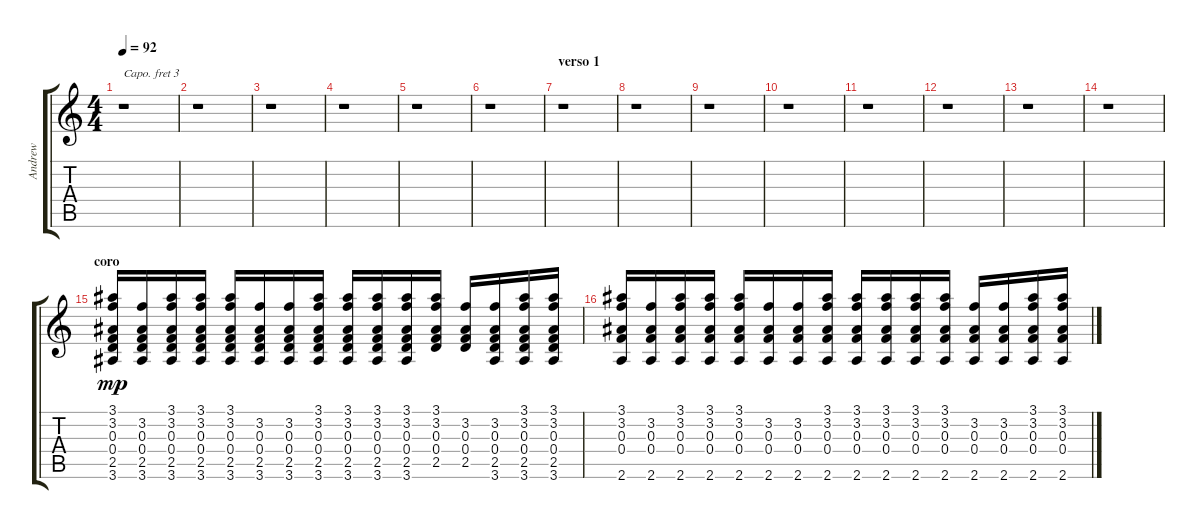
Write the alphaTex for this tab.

\track ("Andrew" "Andrew") {instrument overdrivenguitar}
\staff {score tabs}
\capo 3
\tuning (E4 B3 G3 D3 A2 E2) {hide}
\ts (4 4)
\tempo 92
\clef g2
\ks c
r.1{dy mp instrument overdrivenguitar} |
r.1 |
r.1 |
r.1 |
r.1 |
r.1 |
\section ("" "verso 1")
r.1 |
r.1 |
r.1 |
r.1 |
r.1 |
r.1 |
r.1 |
r.1 |
\section ("" "coro")
(3.1 3.2 0.3 0.4 2.5 3.6).16 (3.2 0.3 0.4 2.5 3.6).16 (3.1 3.2 0.3 0.4 2.5 3.6).16 (3.1 3.2 0.3 0.4 2.5 3.6).16 (3.1 3.2 0.3 0.4 2.5 3.6).16 (3.2 0.3 0.4 2.5 3.6).16 (3.2 0.3 0.4 2.5 3.6).16 (3.1 3.2 0.3 0.4 2.5 3.6).16 (3.1 3.2 0.3 0.4 2.5 3.6).16 (3.1 3.2 0.3 0.4 2.5 3.6).16 (3.1 3.2 0.3 0.4 2.5 3.6).16 (3.1 3.2 0.3 0.4 2.5).16 (3.2 0.3 0.4 2.5).16 (3.2 0.3 0.4 2.5 3.6).16 (3.1 3.2 0.3 0.4 2.5 3.6).16 (3.1 3.2 0.3 0.4 2.5 3.6).16 |
(3.1 3.2 0.3 0.4 2.6).16 (3.2 0.3 0.4 2.6).16 (3.1 3.2 0.3 0.4 2.6).16 (3.1 3.2 0.3 0.4 2.6).16 (3.1 3.2 0.3 0.4 2.6).16 (3.2 0.3 0.4 2.6).16 (3.2 0.3 0.4 2.6).16 (3.1 3.2 0.3 0.4 2.6).16 (3.1 3.2 0.3 0.4 2.6).16 (3.1 3.2 0.3 0.4 2.6).16 (3.1 3.2 0.3 0.4 2.6).16 (3.1 3.2 0.3 0.4 2.6).16 (3.2 0.3 0.4 2.6).16 (3.2 0.3 0.4 2.6).16 (3.1 3.2 0.3 0.4 2.6).16 (3.1 3.2 0.3 0.4 2.6).16
